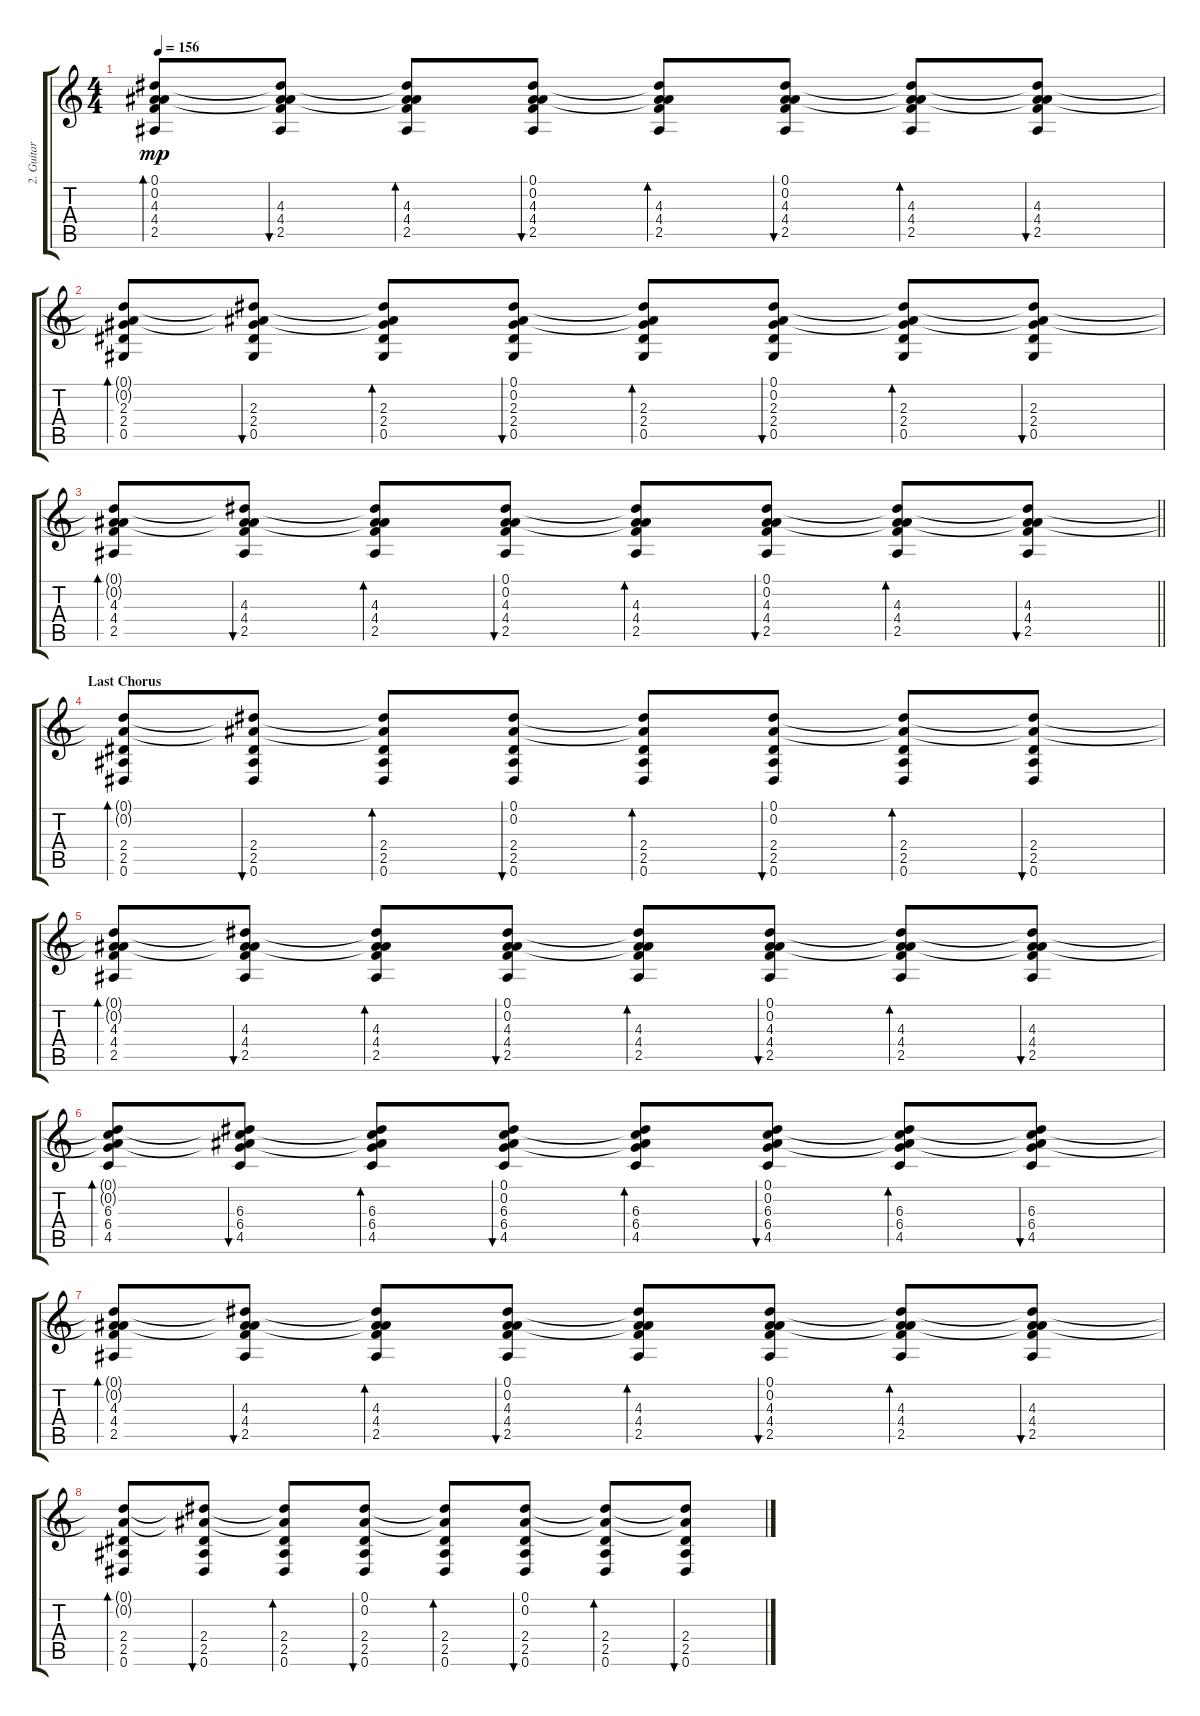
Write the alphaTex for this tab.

\track ("2. Guitar" "2. Guitar") {instrument distortionguitar}
\staff {score tabs}
\tuning (Eb4 Bb3 Gb3 Db3 Ab2 Eb2) {hide}
\ts (4 4)
\tempo 156
\clef g2
\ks c
(0.1{t} 0.2{t} 4.3 4.4 2.5).8{bd 30 dy mp} (0.1{t} 0.2{t} 4.3 4.4 2.5).8{bu 30} (0.1{t} 0.2{t} 4.3 4.4 2.5).8{bd 30} (0.1 0.2 4.3 4.4 2.5).8{bu 30} (0.1{t} 0.2{t} 4.3 4.4 2.5).8{bd 30} (0.1 0.2 4.3 4.4 2.5).8{bu 30} (0.1{t} 0.2{t} 4.3 4.4 2.5).8{bd 30} (0.1{t} 0.2{t} 4.3 4.4 2.5).8{bu 30} |
(0.1{t} 0.2{t} 2.3 2.4 0.5).8{bd 30} (0.1{t} 0.2{t} 2.3 2.4 0.5).8{bu 30} (0.1{t} 0.2{t} 2.3 2.4 0.5).8{bd 30} (0.1 0.2 2.3 2.4 0.5).8{bu 30} (0.1{t} 0.2{t} 2.3 2.4 0.5).8{bd 30} (0.1 0.2 2.3 2.4 0.5).8{bu 30} (0.1{t} 0.2{t} 2.3 2.4 0.5).8{bd 30} (0.1{t} 0.2{t} 2.3 2.4 0.5).8{bu 30} |
\barLineRight lightlight
(0.1{t} 0.2{t} 4.3 4.4 2.5).8{bd 30} (0.1{t} 0.2{t} 4.3 4.4 2.5).8{bu 30} (0.1{t} 0.2{t} 4.3 4.4 2.5).8{bd 30} (0.1 0.2 4.3 4.4 2.5).8{bu 30} (0.1{t} 0.2{t} 4.3 4.4 2.5).8{bd 30} (0.1 0.2 4.3 4.4 2.5).8{bu 30} (0.1{t} 0.2{t} 4.3 4.4 2.5).8{bd 30} (0.1{t} 0.2{t} 4.3 4.4 2.5).8{bu 30} |
\section ("" "Last Chorus")
(0.1{t} 0.2{t} 2.4 2.5 0.6).8{bd 30} (0.1{t} 0.2{t} 2.4 2.5 0.6).8{bu 30} (0.1{t} 0.2{t} 2.4 2.5 0.6).8{bd 30} (0.1 0.2 2.4 2.5 0.6).8{bu 30} (0.1{t} 0.2{t} 2.4 2.5 0.6).8{bd 30} (0.1 0.2 2.4 2.5 0.6).8{bu 30} (0.1{t} 0.2{t} 2.4 2.5 0.6).8{bd 30} (0.1{t} 0.2{t} 2.4 2.5 0.6).8{bu 30} |
(0.1{t} 0.2{t} 4.3 4.4 2.5).8{bd 30} (0.1{t} 0.2{t} 4.3 4.4 2.5).8{bu 30} (0.1{t} 0.2{t} 4.3 4.4 2.5).8{bd 30} (0.1 0.2 4.3 4.4 2.5).8{bu 30} (0.1{t} 0.2{t} 4.3 4.4 2.5).8{bd 30} (0.1 0.2 4.3 4.4 2.5).8{bu 30} (0.1{t} 0.2{t} 4.3 4.4 2.5).8{bd 30} (0.1{t} 0.2{t} 4.3 4.4 2.5).8{bu 30} |
(0.1{t} 0.2{t} 6.3 6.4 4.5).8{bd 30} (0.1{t} 0.2{t} 6.3 6.4 4.5).8{bu 30} (0.1{t} 0.2{t} 6.3 6.4 4.5).8{bd 30} (0.1 0.2 6.3 6.4 4.5).8{bu 30} (0.1{t} 0.2{t} 6.3 6.4 4.5).8{bd 30} (0.1 0.2 6.3 6.4 4.5).8{bu 30} (0.1{t} 0.2{t} 6.3 6.4 4.5).8{bd 30} (0.1{t} 0.2{t} 6.3 6.4 4.5).8{bu 30} |
(0.1{t} 0.2{t} 4.3 4.4 2.5).8{bd 30} (0.1{t} 0.2{t} 4.3 4.4 2.5).8{bu 30} (0.1{t} 0.2{t} 4.3 4.4 2.5).8{bd 30} (0.1 0.2 4.3 4.4 2.5).8{bu 30} (0.1{t} 0.2{t} 4.3 4.4 2.5).8{bd 30} (0.1 0.2 4.3 4.4 2.5).8{bu 30} (0.1{t} 0.2{t} 4.3 4.4 2.5).8{bd 30} (0.1{t} 0.2{t} 4.3 4.4 2.5).8{bu 30} |
(0.1{t} 0.2{t} 2.4 2.5 0.6).8{bd 30} (0.1{t} 0.2{t} 2.4 2.5 0.6).8{bu 30} (0.1{t} 0.2{t} 2.4 2.5 0.6).8{bd 30} (0.1 0.2 2.4 2.5 0.6).8{bu 30} (0.1{t} 0.2{t} 2.4 2.5 0.6).8{bd 30} (0.1 0.2 2.4 2.5 0.6).8{bu 30} (0.1{t} 0.2{t} 2.4 2.5 0.6).8{bd 30} (0.1{t} 0.2{t} 2.4 2.5 0.6).8{bu 30}
